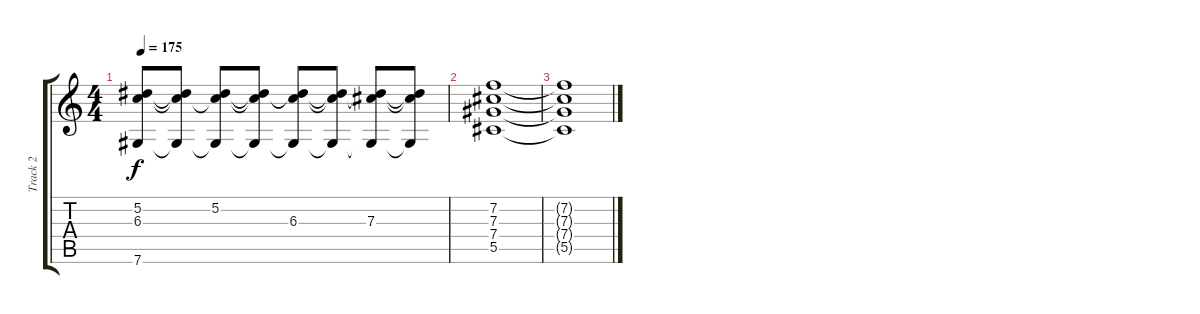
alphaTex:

\track ("Track 2" "Track 2") {instrument acousticguitarsteel}
\staff {score tabs}
\tuning (Eb4 Bb3 Gb3 Db3 Ab2 Db2) {hide}
\ts (4 4)
\tempo 175
\clef g2
\ks c
(5.2{t} 6.3{t} 7.6).8{dy f} (5.2{t} 6.3{t} 7.6{t}).8 (5.2 6.3{t} 7.6{t}).8 (5.2{t} 6.3{t} 7.6{t}).8 (5.2{t} 6.3 7.6{t}).8 (5.2{t} 6.3{t} 7.6{t}).8 (5.2{t} 7.3 7.6{t}).8 (5.2{t} 7.3{t} 7.6{t}).8 |
(7.2 7.3 7.4 5.5).1 |
(7.2{t} 7.3{t} 7.4{t} 5.5{t}).1
